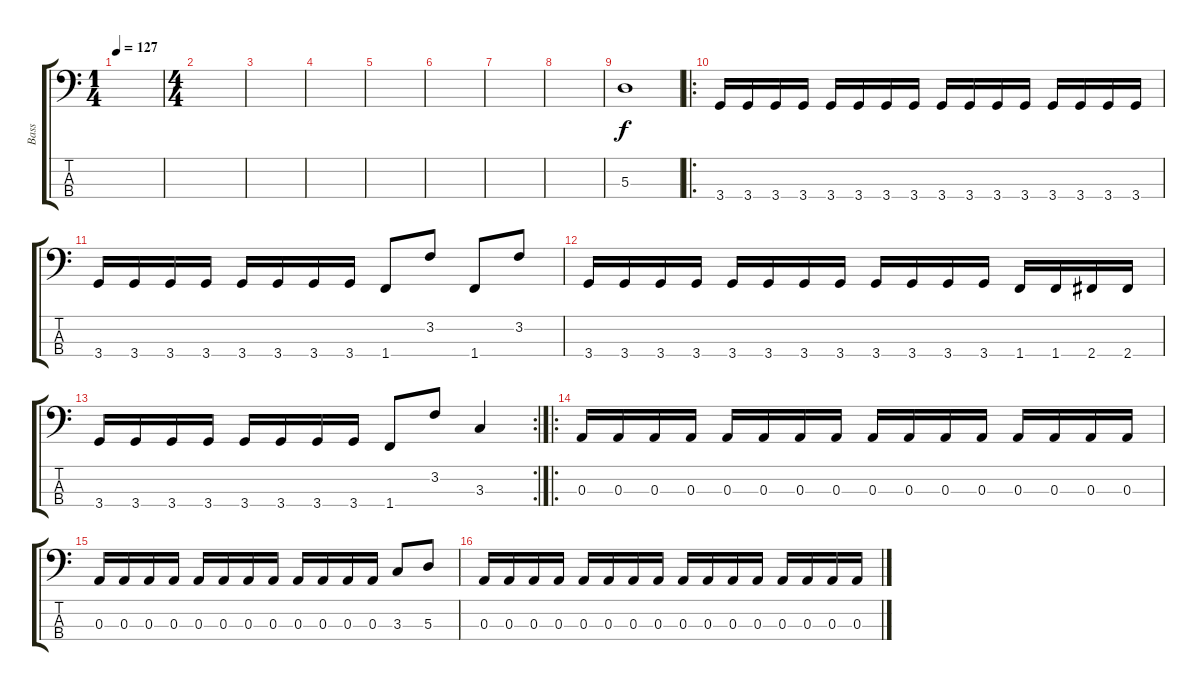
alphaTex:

\track ("Bass" "Bass") {instrument electricbasspick}
\staff {score tabs}
\tuning (G2 D2 A1 E1) {hide}
\ts (1 4)
\tempo 127
\clef f4
\ks c
|
\ts (4 4)
|
|
|
|
|
|
|
5.3.1 |
\ro
3.4.16 3.4.16 3.4.16 3.4.16 3.4.16 3.4.16 3.4.16 3.4.16 3.4.16 3.4.16 3.4.16 3.4.16 3.4.16 3.4.16 3.4.16 3.4.16 |
3.4.16 3.4.16 3.4.16 3.4.16 3.4.16 3.4.16 3.4.16 3.4.16 1.4.8 3.2.8 1.4.8 3.2.8 |
3.4.16 3.4.16 3.4.16 3.4.16 3.4.16 3.4.16 3.4.16 3.4.16 3.4.16 3.4.16 3.4.16 3.4.16 1.4.16 1.4.16 2.4.16 2.4.16 |
\rc 2
3.4.16 3.4.16 3.4.16 3.4.16 3.4.16 3.4.16 3.4.16 3.4.16 1.4.8 3.2.8 3.3.4 |
\ro
0.3.16 0.3.16 0.3.16 0.3.16 0.3.16 0.3.16 0.3.16 0.3.16 0.3.16 0.3.16 0.3.16 0.3.16 0.3.16 0.3.16 0.3.16 0.3.16 |
0.3.16 0.3.16 0.3.16 0.3.16 0.3.16 0.3.16 0.3.16 0.3.16 0.3.16 0.3.16 0.3.16 0.3.16 3.3.8 5.3.8 |
0.3.16 0.3.16 0.3.16 0.3.16 0.3.16 0.3.16 0.3.16 0.3.16 0.3.16 0.3.16 0.3.16 0.3.16 0.3.16 0.3.16 0.3.16 0.3.16
